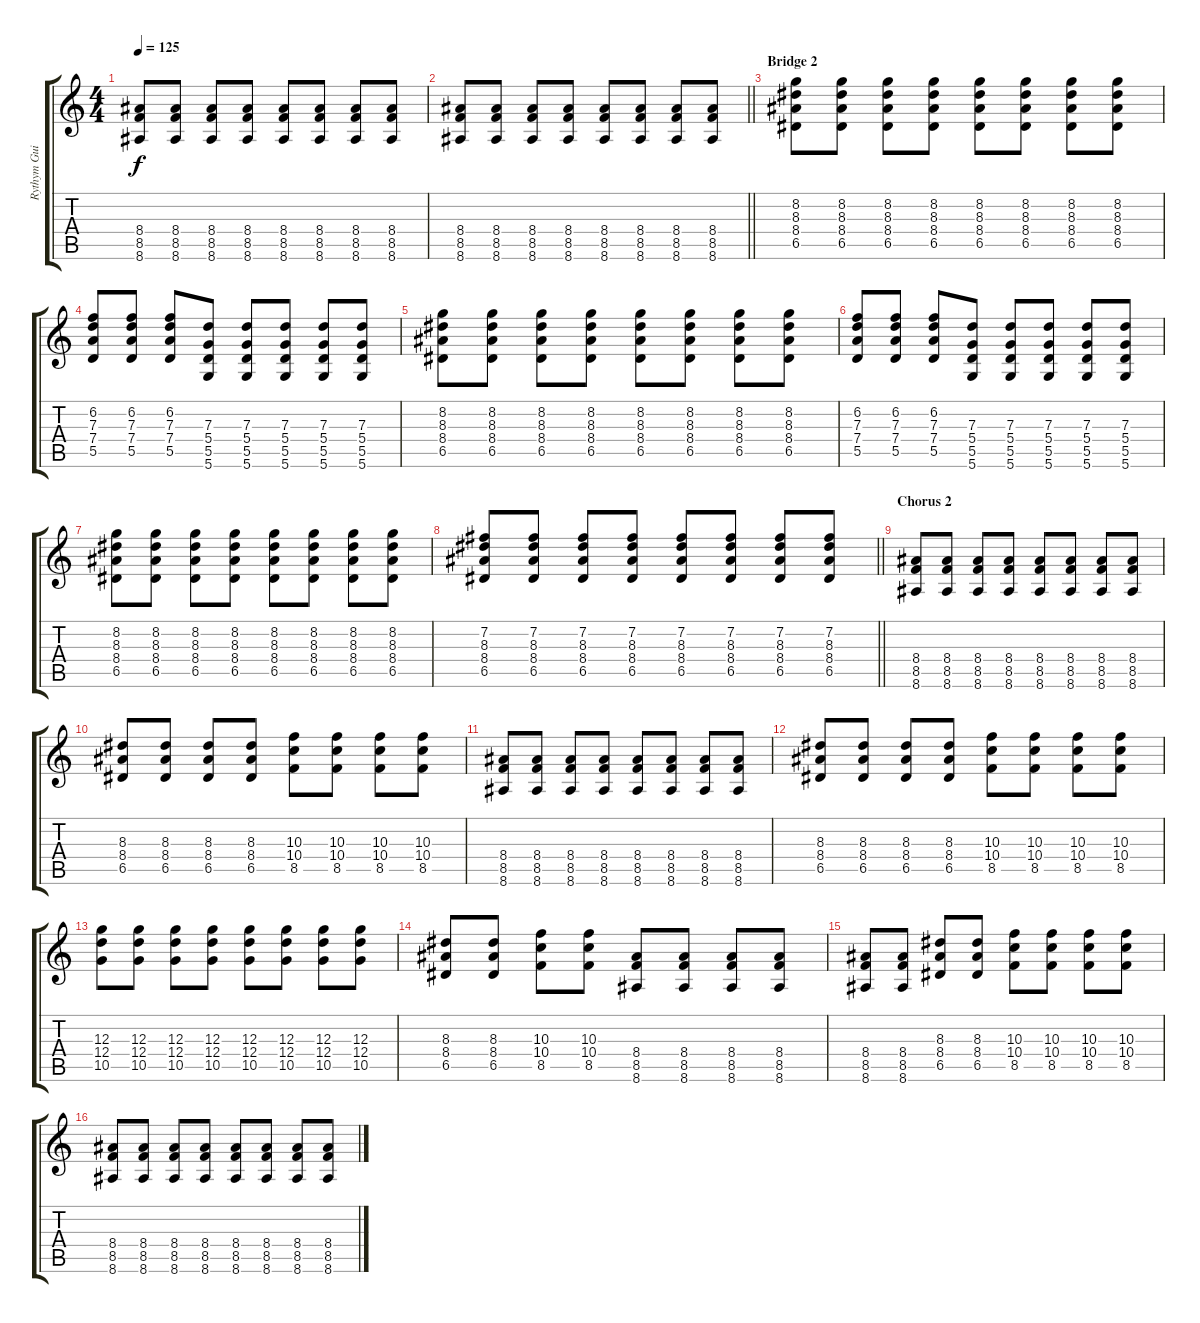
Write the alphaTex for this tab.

\track ("Rythym Guitar" "Rythym Gui") {instrument distortionguitar}
\staff {score tabs}
\tuning (E4 B3 G3 D3 A2 D2) {hide}
\ts (4 4)
\tempo 125
\clef g2
\ks c
(8.4 8.5 8.6).8{dy f} (8.4 8.5 8.6).8 (8.4 8.5 8.6).8 (8.4 8.5 8.6).8 (8.4 8.5 8.6).8 (8.4 8.5 8.6).8 (8.4 8.5 8.6).8 (8.4 8.5 8.6).8 |
\barLineRight lightlight
(8.4 8.5 8.6).8 (8.4 8.5 8.6).8 (8.4 8.5 8.6).8 (8.4 8.5 8.6).8 (8.4 8.5 8.6).8 (8.4 8.5 8.6).8 (8.4 8.5 8.6).8 (8.4 8.5 8.6).8 |
\section ("" "Bridge 2")
(8.2 8.3 8.4 6.5).8 (8.2 8.3 8.4 6.5).8 (8.2 8.3 8.4 6.5).8 (8.2 8.3 8.4 6.5).8 (8.2 8.3 8.4 6.5).8 (8.2 8.3 8.4 6.5).8 (8.2 8.3 8.4 6.5).8 (8.2 8.3 8.4 6.5).8 |
(6.2 7.3 7.4 5.5).8 (6.2 7.3 7.4 5.5).8 (6.2 7.3 7.4 5.5).8 (7.3 5.4 5.5 5.6).8 (7.3 5.4 5.5 5.6).8 (7.3 5.4 5.5 5.6).8 (7.3 5.4 5.5 5.6).8 (7.3 5.4 5.5 5.6).8 |
(8.2 8.3 8.4 6.5).8 (8.2 8.3 8.4 6.5).8 (8.2 8.3 8.4 6.5).8 (8.2 8.3 8.4 6.5).8 (8.2 8.3 8.4 6.5).8 (8.2 8.3 8.4 6.5).8 (8.2 8.3 8.4 6.5).8 (8.2 8.3 8.4 6.5).8 |
(6.2 7.3 7.4 5.5).8 (6.2 7.3 7.4 5.5).8 (6.2 7.3 7.4 5.5).8 (7.3 5.4 5.5 5.6).8 (7.3 5.4 5.5 5.6).8 (7.3 5.4 5.5 5.6).8 (7.3 5.4 5.5 5.6).8 (7.3 5.4 5.5 5.6).8 |
(8.2 8.3 8.4 6.5).8 (8.2 8.3 8.4 6.5).8 (8.2 8.3 8.4 6.5).8 (8.2 8.3 8.4 6.5).8 (8.2 8.3 8.4 6.5).8 (8.2 8.3 8.4 6.5).8 (8.2 8.3 8.4 6.5).8 (8.2 8.3 8.4 6.5).8 |
\barLineRight lightlight
(7.2 8.3 8.4 6.5).8 (7.2 8.3 8.4 6.5).8 (7.2 8.3 8.4 6.5).8 (7.2 8.3 8.4 6.5).8 (7.2 8.3 8.4 6.5).8 (7.2 8.3 8.4 6.5).8 (7.2 8.3 8.4 6.5).8 (7.2 8.3 8.4 6.5).8 |
\section ("" "Chorus 2")
(8.4 8.5 8.6).8 (8.4 8.5 8.6).8 (8.4 8.5 8.6).8 (8.4 8.5 8.6).8 (8.4 8.5 8.6).8 (8.4 8.5 8.6).8 (8.4 8.5 8.6).8 (8.4 8.5 8.6).8 |
(8.3 8.4 6.5).8 (8.3 8.4 6.5).8 (8.3 8.4 6.5).8 (8.3 8.4 6.5).8 (10.3 10.4 8.5).8 (10.3 10.4 8.5).8 (10.3 10.4 8.5).8 (10.3 10.4 8.5).8 |
(8.4 8.5 8.6).8 (8.4 8.5 8.6).8 (8.4 8.5 8.6).8 (8.4 8.5 8.6).8 (8.4 8.5 8.6).8 (8.4 8.5 8.6).8 (8.4 8.5 8.6).8 (8.4 8.5 8.6).8 |
(8.3 8.4 6.5).8 (8.3 8.4 6.5).8 (8.3 8.4 6.5).8 (8.3 8.4 6.5).8 (10.3 10.4 8.5).8 (10.3 10.4 8.5).8 (10.3 10.4 8.5).8 (10.3 10.4 8.5).8 |
(12.3 12.4 10.5).8 (12.3 12.4 10.5).8 (12.3 12.4 10.5).8 (12.3 12.4 10.5).8 (12.3 12.4 10.5).8 (12.3 12.4 10.5).8 (12.3 12.4 10.5).8 (12.3 12.4 10.5).8 |
(8.3 8.4 6.5).8 (8.3 8.4 6.5).8 (10.3 10.4 8.5).8 (10.3 10.4 8.5).8 (8.4 8.5 8.6).8 (8.4 8.5 8.6).8 (8.4 8.5 8.6).8 (8.4 8.5 8.6).8 |
(8.4 8.5 8.6).8 (8.4 8.5 8.6).8 (8.3 8.4 6.5).8 (8.3 8.4 6.5).8 (10.3 10.4 8.5).8 (10.3 10.4 8.5).8 (10.3 10.4 8.5).8 (10.3 10.4 8.5).8 |
(8.4 8.5 8.6).8 (8.4 8.5 8.6).8 (8.4 8.5 8.6).8 (8.4 8.5 8.6).8 (8.4 8.5 8.6).8 (8.4 8.5 8.6).8 (8.4 8.5 8.6).8 (8.4 8.5 8.6).8
